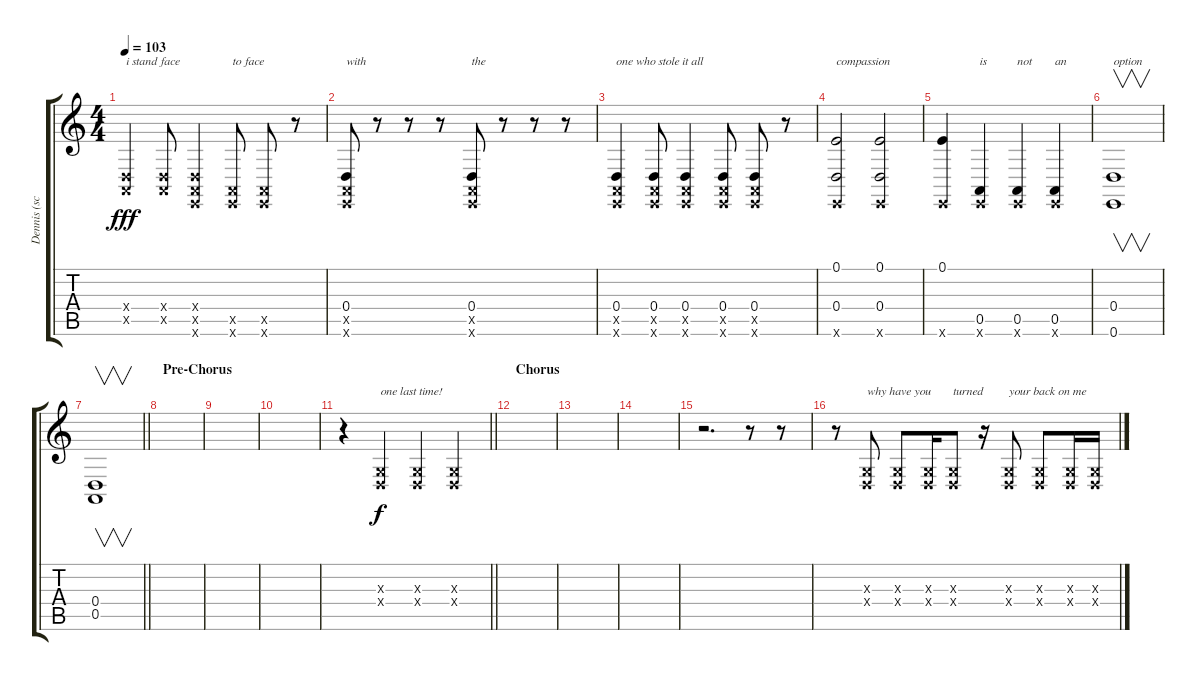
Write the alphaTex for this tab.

\track ("Dennis (screaming vocals)" "Dennis (sc") {instrument gunshot}
\staff {score tabs}
\tuning (E4 B3 G3 D3 A2 E2) {hide}
\ts (4 4)
\tempo 103
\clef g2
\ks c
(0.4{x} 0.5{x}).4{txt "i stand face" dy fff} (0.4{x} 0.5{x}).8 (0.4{x} 0.5{x} 0.6{x}).4 (0.5{x} 0.6{x}).8{txt "to face"} (0.5{x} 0.6{x}).8 r.8 |
(0.4 0.5{x} 0.6{x}).8{txt "with"} r.8 r.8 r.8 (0.4 0.5{x} 0.6{x}).8{txt "the"} r.8 r.8 r.8 |
(0.4 0.5{x} 0.6{x}).4{txt "one who stole it all"} (0.4 0.5{x} 0.6{x}).8 (0.4 0.5{x} 0.6{x}).4 (0.4 0.5{x} 0.6{x}).8 (0.4 0.5{x} 0.6{x}).8 r.8 |
(0.1 0.4 0.6{x}).2{txt "compassion"} (0.1 0.4 0.6{x}).2 |
(0.1 0.6{x}).4 (0.5 0.6{x}).4{txt "is"} (0.5 0.6{x}).4{txt "not"} (0.5 0.6{x}).4{txt "an"} |
(0.4 0.6).1{v txt "option"} |
\barLineRight lightlight
(0.4 0.5).1{v} |
\section ("" "Pre-Chorus")
|
|
|
\barLineRight lightlight
r.4 (0.3{x} 0.4{x}).4{txt "one last time!" dy f} (0.3{x} 0.4{x}).4 (0.3{x} 0.4{x}).4 |
\section ("" "Chorus")
|
|
|
r.2{d} r.8 r.8 |
r.8 (0.3{x} 0.4{x}).8{txt "why have you "} (0.3{x} 0.4{x}).8 (0.3{x} 0.4{x}).16 (0.3{x} 0.4{x}).8{txt "turned"} r.16 (0.3{x} 0.4{x}).8{txt "your back on me"} (0.3{x} 0.4{x}).8 (0.3{x} 0.4{x}).16 (0.3{x} 0.4{x}).16
